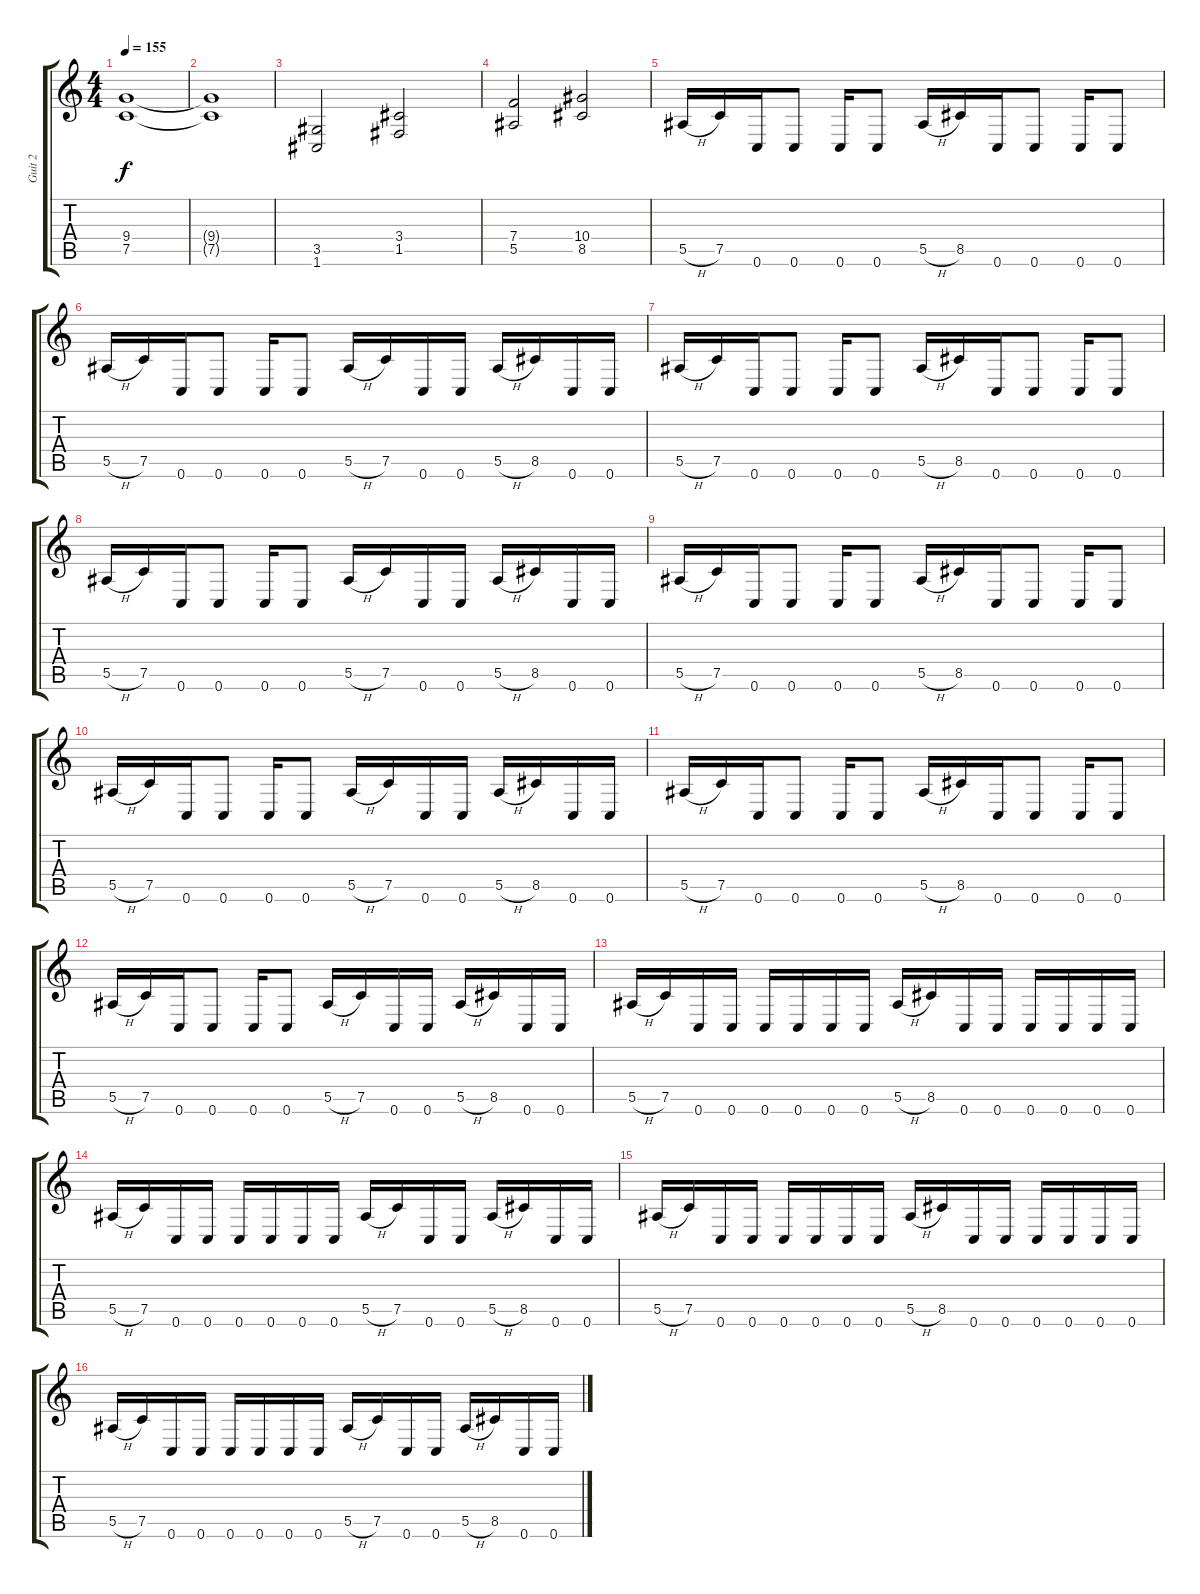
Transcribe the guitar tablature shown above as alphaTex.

\track ("Guit 2" "Guit 2") {instrument distortionguitar}
\staff {score tabs}
\tuning (C4 G3 Eb3 Bb2 F2 C2) {hide}
\ts (4 4)
\tempo 155
\clef g2
\ks c
(9.4 7.5).1{dy f} |
(9.4{t} 7.5{t}).1 |
(3.5 1.6).2 (3.4 1.5).2 |
(7.4 5.5).2 (10.4 8.5).2 |
5.5{h}.16 7.5.16 0.6.16 0.6.8 0.6.16 0.6.8 5.5{h}.16 8.5.16 0.6.16 0.6.8 0.6.16 0.6.8 |
5.5{h}.16 7.5.16 0.6.16 0.6.8 0.6.16 0.6.8 5.5{h}.16 7.5.16 0.6.16 0.6.16 5.5{h}.16 8.5.16 0.6.16 0.6.16 |
5.5{h}.16 7.5.16 0.6.16 0.6.8 0.6.16 0.6.8 5.5{h}.16 8.5.16 0.6.16 0.6.8 0.6.16 0.6.8 |
5.5{h}.16 7.5.16 0.6.16 0.6.8 0.6.16 0.6.8 5.5{h}.16 7.5.16 0.6.16 0.6.16 5.5{h}.16 8.5.16 0.6.16 0.6.16 |
5.5{h}.16 7.5.16 0.6.16 0.6.8 0.6.16 0.6.8 5.5{h}.16 8.5.16 0.6.16 0.6.8 0.6.16 0.6.8 |
5.5{h}.16 7.5.16 0.6.16 0.6.8 0.6.16 0.6.8 5.5{h}.16 7.5.16 0.6.16 0.6.16 5.5{h}.16 8.5.16 0.6.16 0.6.16 |
5.5{h}.16 7.5.16 0.6.16 0.6.8 0.6.16 0.6.8 5.5{h}.16 8.5.16 0.6.16 0.6.8 0.6.16 0.6.8 |
5.5{h}.16 7.5.16 0.6.16 0.6.8 0.6.16 0.6.8 5.5{h}.16 7.5.16 0.6.16 0.6.16 5.5{h}.16 8.5.16 0.6.16 0.6.16 |
5.5{h}.16 7.5.16 0.6.16 0.6.16 0.6.16 0.6.16 0.6.16 0.6.16 5.5{h}.16 8.5.16 0.6.16 0.6.16 0.6.16 0.6.16 0.6.16 0.6.16 |
5.5{h}.16 7.5.16 0.6.16 0.6.16 0.6.16 0.6.16 0.6.16 0.6.16 5.5{h}.16 7.5.16 0.6.16 0.6.16 5.5{h}.16 8.5.16 0.6.16 0.6.16 |
5.5{h}.16 7.5.16 0.6.16 0.6.16 0.6.16 0.6.16 0.6.16 0.6.16 5.5{h}.16 8.5.16 0.6.16 0.6.16 0.6.16 0.6.16 0.6.16 0.6.16 |
5.5{h}.16 7.5.16 0.6.16 0.6.16 0.6.16 0.6.16 0.6.16 0.6.16 5.5{h}.16 7.5.16 0.6.16 0.6.16 5.5{h}.16 8.5.16 0.6.16 0.6.16
